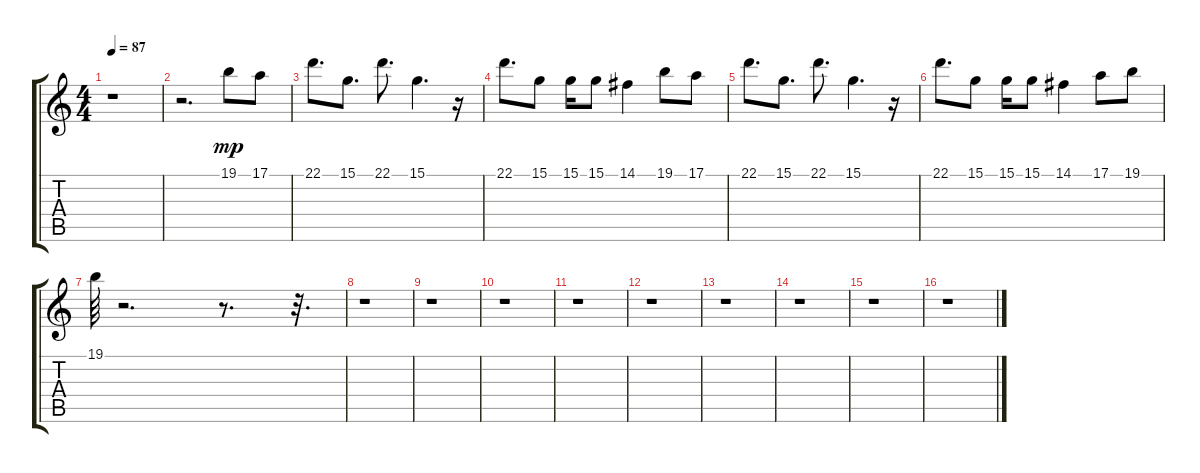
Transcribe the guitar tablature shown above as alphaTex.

\track "" {instrument stringensemble1}
\staff {score tabs}
\tuning (E4 B3 G3 D3 A2 E2) {hide}
\ts (4 4)
\tempo 87
\clef g2
\ks c
r.1{dy mp} |
r.2{d} 19.1.8 17.1.8 |
22.1.8{d} 15.1.8{d} 22.1.8{d} 15.1.4{d} r.16 |
22.1.8{d} 15.1.8 15.1.16 15.1.8 14.1.4 19.1.8 17.1.8 |
22.1.8{d} 15.1.8{d} 22.1.8{d} 15.1.4{d} r.16 |
22.1.8{d} 15.1.8 15.1.16 15.1.8 14.1.4 17.1.8 19.1.8 |
19.1.64 r.2{d} r.8{d} r.32{d} |
r.1 |
r.1 |
r.1 |
r.1 |
r.1 |
r.1 |
r.1 |
r.1 |
r.1
